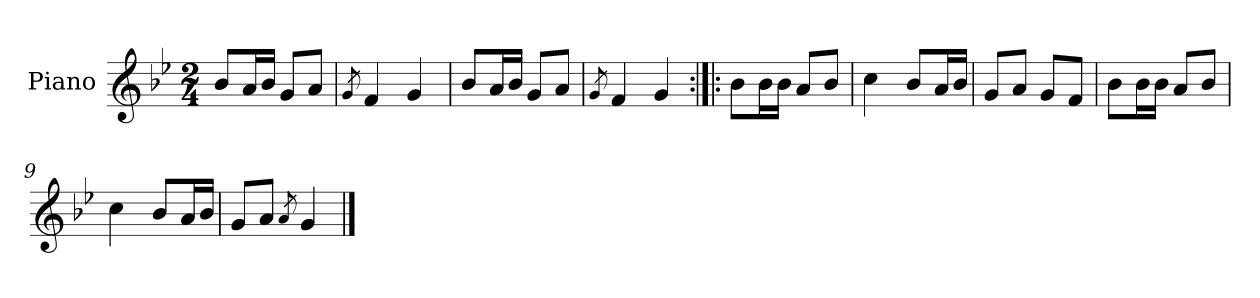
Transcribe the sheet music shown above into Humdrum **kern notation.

**kern
*part1
*staff1
*I"Piano
*I'Pno.
*clefG2
*k[b-e-]
*M2/4
=1
8b-/L
16a/L
16b-/JJ
8g/L
8a/J
=2
8qg/
4f/
4g/
=3
8b-/L
16a/L
16b-/JJ
8g/L
8a/J
=4
8qg/
4f/
4g/
=5:|!|:
8b-\L
16b-\L
16b-\JJ
8a/L
8b-/J
=6
4cc\
8b-/L
16a/L
16b-/JJ
=7
8g/L
8a/J
8g/L
8f/J
=8
8b-\L
16b-\L
16b-\JJ
8a/L
8b-/J
!!LO:LB:g=z
=9
4cc\
8b-/L
16a/L
16b-/JJ
=10
8g/L
8a/J
8qa/
4g/
==
*-
